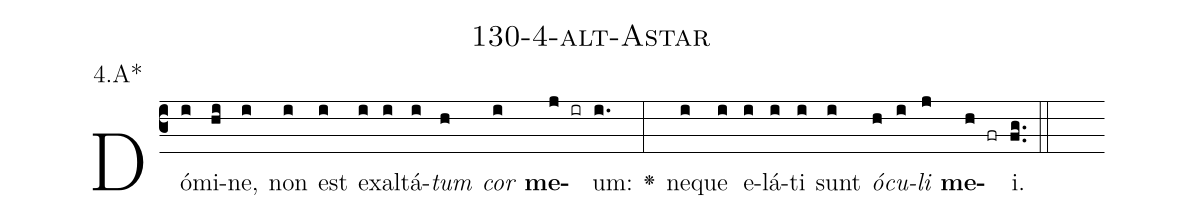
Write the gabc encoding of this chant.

name: 130-4-alt-Astar;
annotation: 4.A*;
%%
(c3)Dó(i)mi(hi)ne,(i) non(i) est(i) ex(i)al(i)tá(i)<i>tum</i>(h) <i>cor</i>(i) <b>me</b>(j ir)um:(i.) <v>\greheightstar</v>(:) ne(i)que(i) e(i)lá(i)ti(i) sunt(i) <i>ó</i>(h)<i>cu</i>(i)<i>li</i>(j) <b>me</b>(h fr)i.(fg..) (::)


%E(i) u(h) o(i) u(j) a(h) e.(fg..) (::)
